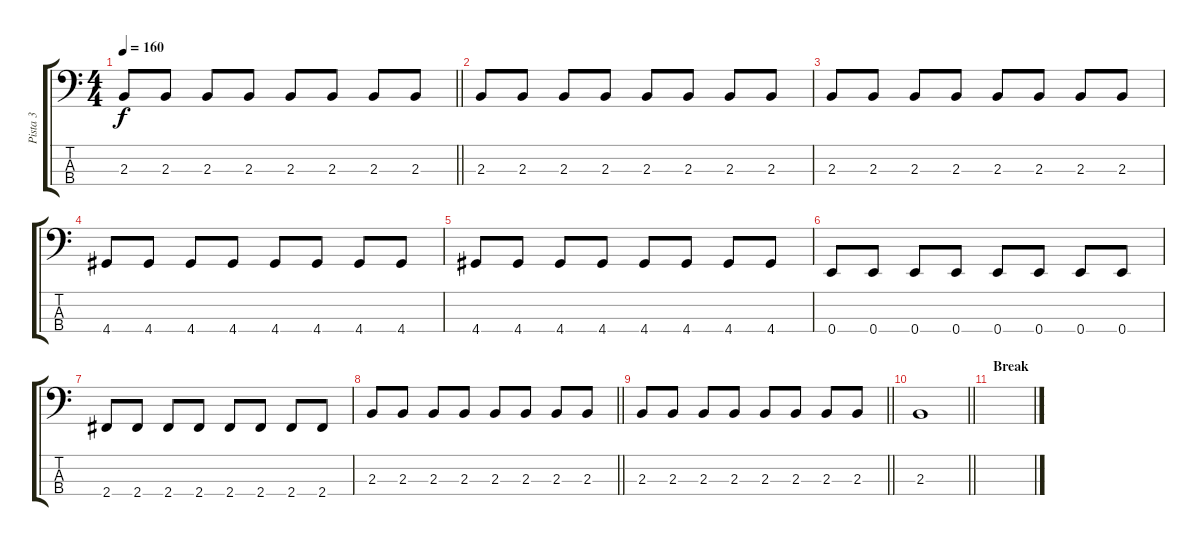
\track ("Pista 3" "Pista 3") {instrument electricbasspick}
\staff {score tabs}
\tuning (G2 D2 A1 E1) {hide}
\ts (4 4)
\tempo 160
\clef f4
\barLineRight lightlight
\ks c
2.3.8{dy f} 2.3.8 2.3.8 2.3.8 2.3.8 2.3.8 2.3.8 2.3.8 |
2.3.8 2.3.8 2.3.8 2.3.8 2.3.8 2.3.8 2.3.8 2.3.8 |
2.3.8 2.3.8 2.3.8 2.3.8 2.3.8 2.3.8 2.3.8 2.3.8 |
4.4.8 4.4.8 4.4.8 4.4.8 4.4.8 4.4.8 4.4.8 4.4.8 |
4.4.8 4.4.8 4.4.8 4.4.8 4.4.8 4.4.8 4.4.8 4.4.8 |
0.4.8 0.4.8 0.4.8 0.4.8 0.4.8 0.4.8 0.4.8 0.4.8 |
2.4.8 2.4.8 2.4.8 2.4.8 2.4.8 2.4.8 2.4.8 2.4.8 |
\barLineRight lightlight
2.3.8 2.3.8 2.3.8 2.3.8 2.3.8 2.3.8 2.3.8 2.3.8 |
\barLineRight lightlight
2.3.8 2.3.8 2.3.8 2.3.8 2.3.8 2.3.8 2.3.8 2.3.8 |
\barLineRight lightlight
2.3.1 |
\section ("" "Break")
